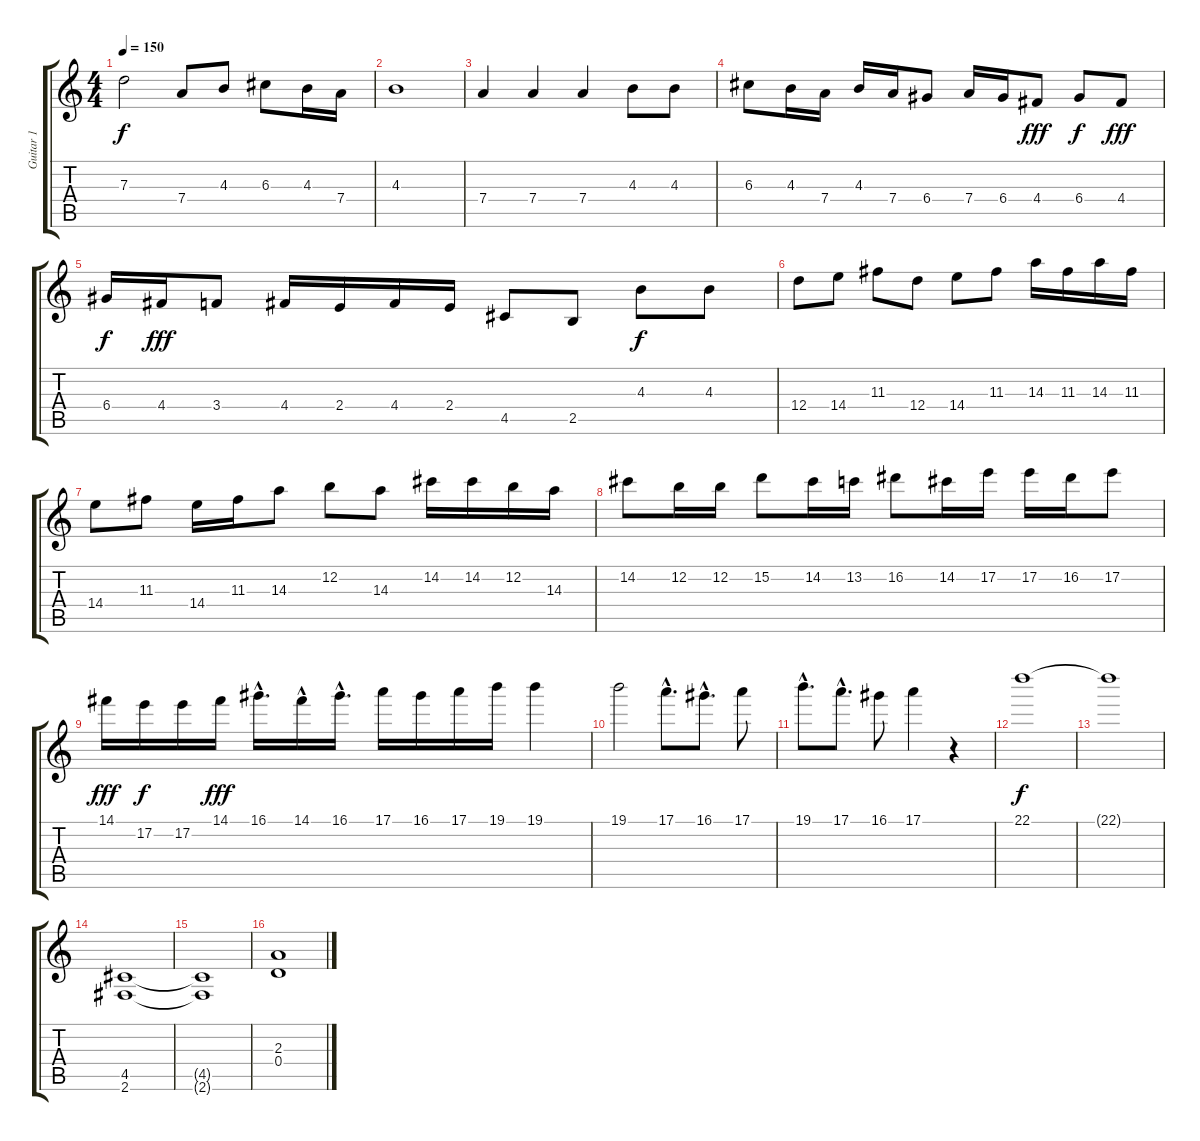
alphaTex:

\track ("Guitar 1" "Guitar 1") {instrument distortionguitar}
\staff {score tabs}
\tuning (E4 B3 G3 D3 A2 E2) {hide}
\ts (4 4)
\tempo 150
\clef g2
\ks c
7.3{t}.2{dy f} 7.4.8 4.3.8 6.3.8 4.3.16 7.4.16 |
4.3.1 |
7.4.4 7.4.4 7.4.4 4.3.8 4.3.8 |
6.3.8 4.3.16 7.4.16 4.3.16 7.4.16 6.4.8 7.4.16 6.4.16 4.4.8{dy fff} 6.4.8{dy f} 4.4.8{dy fff} |
6.4.16{dy f} 4.4.16{dy fff} 3.4.8 4.4.16 2.4.16 4.4.16 2.4.16 4.5.8 2.5.8 4.3.8{dy f} 4.3.8 |
12.4.8 14.4.8 11.3.8 12.4.8 14.4.8 11.3.8 14.3.16 11.3.16 14.3.16 11.3.16 |
14.4.8 11.3.8 14.4.16 11.3.16 14.3.8 12.2.8 14.3.8 14.2.16 14.2.16 12.2.16 14.3.16 |
14.2.8 12.2.16 12.2.16 15.2.8 14.2.16 13.2.16 16.2.8 14.2.16 17.2.16 17.2.16 16.2.16 17.2.8 |
14.1.16{dy fff} 17.2.16{dy f} 17.2.16 14.1.16{dy fff} 16.1{hac}.16{d} 14.1{hac}.16 16.1{hac}.16{d} 17.1.16 16.1.16 17.1.16 19.1.16 19.1.4 |
19.1.2 17.1{hac}.8{d} 16.1{hac}.8{d} 17.1.8 |
19.1{hac}.8{d} 17.1{hac}.8{d} 16.1.8 17.1.4 r.4 |
22.1.1{dy f} |
22.1{t}.1 |
(4.5 2.6).1 |
(4.5{t} 2.6{t}).1 |
(2.3 0.4).1
